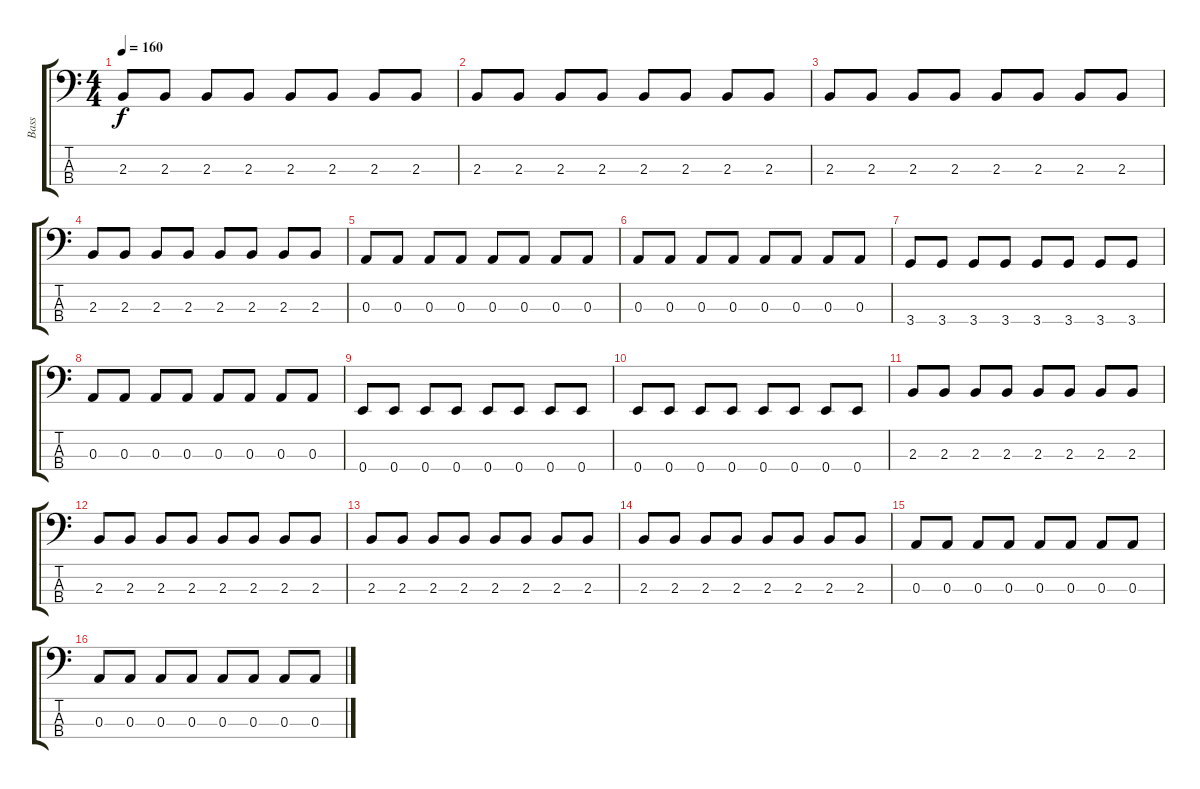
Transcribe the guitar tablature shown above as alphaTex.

\track ("Bass                " "Bass      ") {instrument electricbassfinger}
\staff {score tabs}
\tuning (G2 D2 A1 E1) {hide}
\ts (4 4)
\tempo 160
\clef f4
\ks c
2.3.8{dy f} 2.3.8 2.3.8 2.3.8 2.3.8 2.3.8 2.3.8 2.3.8 |
2.3.8 2.3.8 2.3.8 2.3.8 2.3.8 2.3.8 2.3.8 2.3.8 |
2.3.8 2.3.8 2.3.8 2.3.8 2.3.8 2.3.8 2.3.8 2.3.8 |
2.3.8 2.3.8 2.3.8 2.3.8 2.3.8 2.3.8 2.3.8 2.3.8 |
0.3.8 0.3.8 0.3.8 0.3.8 0.3.8 0.3.8 0.3.8 0.3.8 |
0.3.8 0.3.8 0.3.8 0.3.8 0.3.8 0.3.8 0.3.8 0.3.8 |
3.4.8 3.4.8 3.4.8 3.4.8 3.4.8 3.4.8 3.4.8 3.4.8 |
0.3.8 0.3.8 0.3.8 0.3.8 0.3.8 0.3.8 0.3.8 0.3.8 |
0.4.8 0.4.8 0.4.8 0.4.8 0.4.8 0.4.8 0.4.8 0.4.8 |
0.4.8 0.4.8 0.4.8 0.4.8 0.4.8 0.4.8 0.4.8 0.4.8 |
2.3.8 2.3.8 2.3.8 2.3.8 2.3.8 2.3.8 2.3.8 2.3.8 |
2.3.8 2.3.8 2.3.8 2.3.8 2.3.8 2.3.8 2.3.8 2.3.8 |
2.3.8 2.3.8 2.3.8 2.3.8 2.3.8 2.3.8 2.3.8 2.3.8 |
2.3.8 2.3.8 2.3.8 2.3.8 2.3.8 2.3.8 2.3.8 2.3.8 |
0.3.8 0.3.8 0.3.8 0.3.8 0.3.8 0.3.8 0.3.8 0.3.8 |
0.3.8 0.3.8 0.3.8 0.3.8 0.3.8 0.3.8 0.3.8 0.3.8
